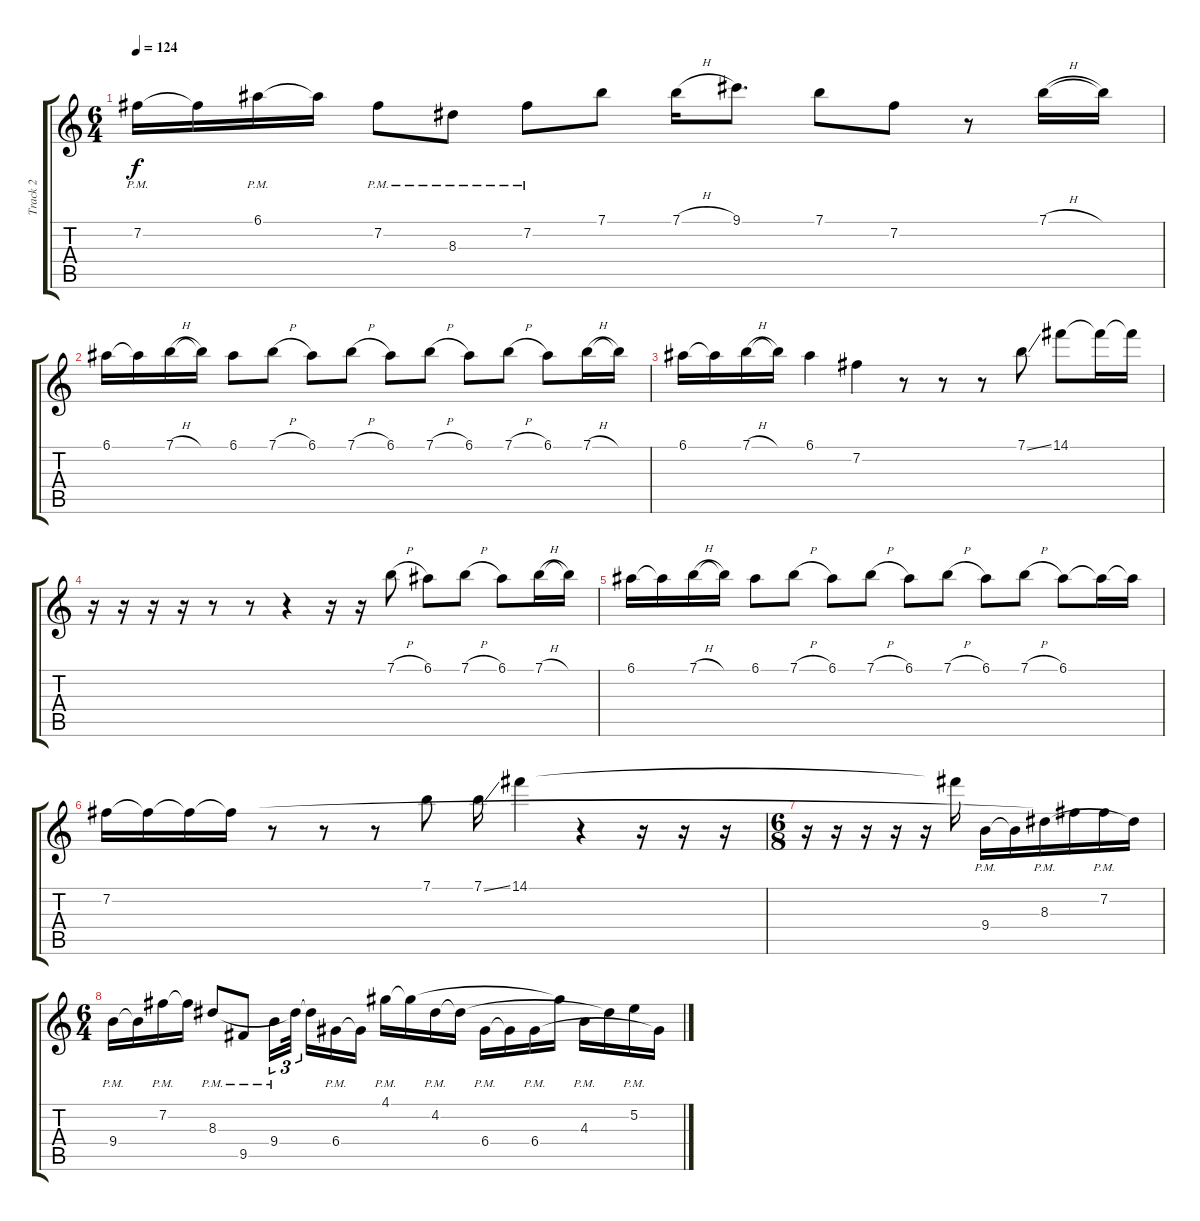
\track ("Track 2" "Track 2") {instrument acousticguitarsteel}
\staff {score tabs}
\tuning (E4 B3 G3 D3 A2 E2) {hide}
\ts (6 4)
\tempo 124
\clef g2
\ks c
7.2{pm}.16{dy f} 7.2{t}.16 6.1{pm}.16 6.1{t}.16 7.2{pm}.8 8.3{pm}.8 7.2{pm}.8 7.1.8 7.1{h}.16 9.1.8{d} 7.1.8 7.2.8 r.8 7.1{h}.16 7.1{t}.16 |
6.1.16 6.1{t}.16 7.1{h}.16 7.1{t}.16 6.1.8 7.1{h}.8 6.1.8 7.1{h}.8 6.1.8 7.1{h}.8 6.1.8 7.1{h}.8 6.1.8 7.1{h}.16 7.1{t}.16 |
6.1.16 6.1{t}.16 7.1{h}.16 7.1{t}.16 6.1.4 7.2.4 r.8 r.8 r.8 7.1{ss}.8 14.1.8 14.1{t}.16 14.1{t}.16 |
r.16 r.16 r.16 r.16 r.8 r.8 r.4 r.16 r.16 7.1{h}.8 6.1.8 7.1{h}.8 6.1.8 7.1{h}.16 7.1{t}.16 |
6.1.16 6.1{t}.16 7.1{h}.16 7.1{t}.16 6.1.8 7.1{h}.8 6.1.8 7.1{h}.8 6.1.8 7.1{h}.8 6.1.8 7.1{h}.8 6.1.8 6.1{t}.16 6.1{t}.16 |
7.2.16 7.2{t}.16 7.2{t}.16 7.2{t}.16 r.8 r.8 r.8 7.1.8 7.1{ss}.16 14.1.4 r.4 r.16 r.16 r.16 |
\ts (6 8)
r.16 r.16 r.16 r.16 r.16 14.1{t}.16 9.4{pm}.16 9.4{t}.16 8.3{pm}.16 7.2{t}.16 7.2{pm}.16 8.3{t}.16 |
\ts (6 4)
9.4{pm}.16 9.4{t}.16 7.2{pm}.16 7.2{t}.16 8.3{pm}.8 9.5{pm}.8 9.4{pm}.16{tu (3 2)} 8.3{t}.32{tu (3 2)} 8.3{t}.16 6.4{pm}.16 6.4{t}.16 4.1{pm}.16 4.1{t}.16 4.2{pm}.16 4.2{t}.16 6.4{pm}.16 6.4{t}.16 6.4{pm}.16 4.1{t}.16 4.3{pm}.16 4.2{t}.16 5.2{pm}.16 6.4{t}.16
